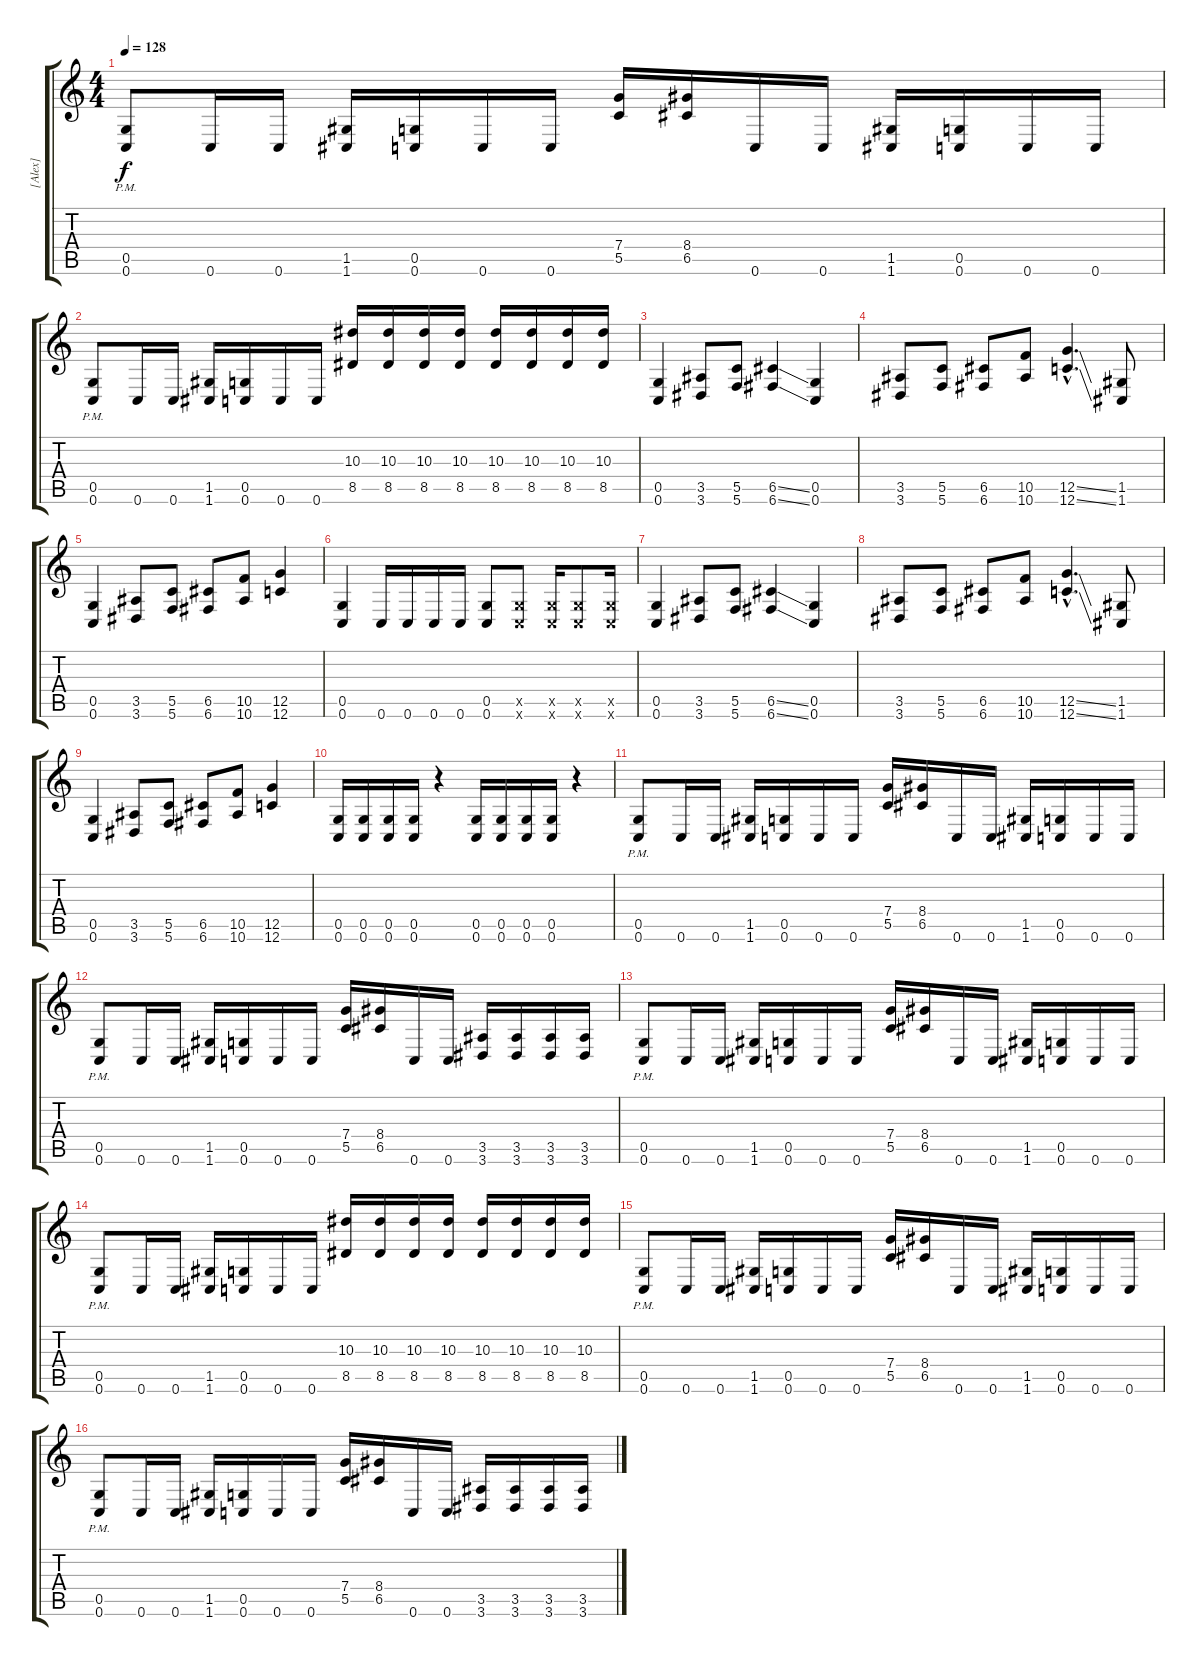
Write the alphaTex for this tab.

\track ("[Alex]" "[Alex]") {instrument distortionguitar}
\staff {score tabs}
\tuning (D4 A3 F3 C3 G2 C2) {hide}
\ts (4 4)
\tempo 128
\clef g2
\ks c
(0.5{pm} 0.6).8{dy f} 0.6.16 0.6.16 (1.5 1.6).16 (0.5 0.6).16 0.6.16 0.6.16 (7.4 5.5).16 (8.4 6.5).16 0.6.16 0.6.16 (1.5 1.6).16 (0.5 0.6).16 0.6.16 0.6.16 |
(0.5{pm} 0.6).8 0.6.16 0.6.16 (1.5 1.6).16 (0.5 0.6).16 0.6.16 0.6.16 (10.3 8.5).16 (10.3 8.5).16 (10.3 8.5).16 (10.3 8.5).16 (10.3 8.5).16 (10.3 8.5).16 (10.3 8.5).16 (10.3 8.5).16 |
(0.5 0.6).4 (3.5 3.6).8 (5.5 5.6).8 (6.5{ss} 6.6{ss}).4 (0.5 0.6).4 |
(3.5 3.6).8 (5.5 5.6).8 (6.5 6.6).8 (10.5 10.6).8 (12.5{ss hac} 12.6{ss hac}).4{d} (1.5 1.6).8 |
(0.5 0.6).4 (3.5 3.6).8 (5.5 5.6).8 (6.5 6.6).8 (10.5 10.6).8 (12.5 12.6).4 |
(0.5 0.6).4 0.6.16 0.6.16 0.6.16 0.6.16 (0.5 0.6).8 (0.5{x} 0.6{x}).8 (0.5{x} 0.6{x}).16 (0.5{x} 0.6{x}).8 (0.5{x} 0.6{x}).16 |
(0.5 0.6).4 (3.5 3.6).8 (5.5 5.6).8 (6.5{ss} 6.6{ss}).4 (0.5 0.6).4 |
(3.5 3.6).8 (5.5 5.6).8 (6.5 6.6).8 (10.5 10.6).8 (12.5{ss hac} 12.6{ss hac}).4{d} (1.5 1.6).8 |
(0.5 0.6).4 (3.5 3.6).8 (5.5 5.6).8 (6.5 6.6).8 (10.5 10.6).8 (12.5 12.6).4 |
(0.5 0.6).16 (0.5 0.6).16 (0.5 0.6).16 (0.5 0.6).16 r.4 (0.5 0.6).16 (0.5 0.6).16 (0.5 0.6).16 (0.5 0.6).16 r.4 |
(0.5{pm} 0.6).8 0.6.16 0.6.16 (1.5 1.6).16 (0.5 0.6).16 0.6.16 0.6.16 (7.4 5.5).16 (8.4 6.5).16 0.6.16 0.6.16 (1.5 1.6).16 (0.5 0.6).16 0.6.16 0.6.16 |
(0.5{pm} 0.6).8 0.6.16 0.6.16 (1.5 1.6).16 (0.5 0.6).16 0.6.16 0.6.16 (7.4 5.5).16 (8.4 6.5).16 0.6.16 0.6.16 (3.5 3.6).16 (3.5 3.6).16 (3.5 3.6).16 (3.5 3.6).16 |
(0.5{pm} 0.6).8 0.6.16 0.6.16 (1.5 1.6).16 (0.5 0.6).16 0.6.16 0.6.16 (7.4 5.5).16 (8.4 6.5).16 0.6.16 0.6.16 (1.5 1.6).16 (0.5 0.6).16 0.6.16 0.6.16 |
(0.5{pm} 0.6).8 0.6.16 0.6.16 (1.5 1.6).16 (0.5 0.6).16 0.6.16 0.6.16 (10.3 8.5).16 (10.3 8.5).16 (10.3 8.5).16 (10.3 8.5).16 (10.3 8.5).16 (10.3 8.5).16 (10.3 8.5).16 (10.3 8.5).16 |
(0.5{pm} 0.6).8 0.6.16 0.6.16 (1.5 1.6).16 (0.5 0.6).16 0.6.16 0.6.16 (7.4 5.5).16 (8.4 6.5).16 0.6.16 0.6.16 (1.5 1.6).16 (0.5 0.6).16 0.6.16 0.6.16 |
(0.5{pm} 0.6).8 0.6.16 0.6.16 (1.5 1.6).16 (0.5 0.6).16 0.6.16 0.6.16 (7.4 5.5).16 (8.4 6.5).16 0.6.16 0.6.16 (3.5 3.6).16 (3.5 3.6).16 (3.5 3.6).16 (3.5 3.6).16
